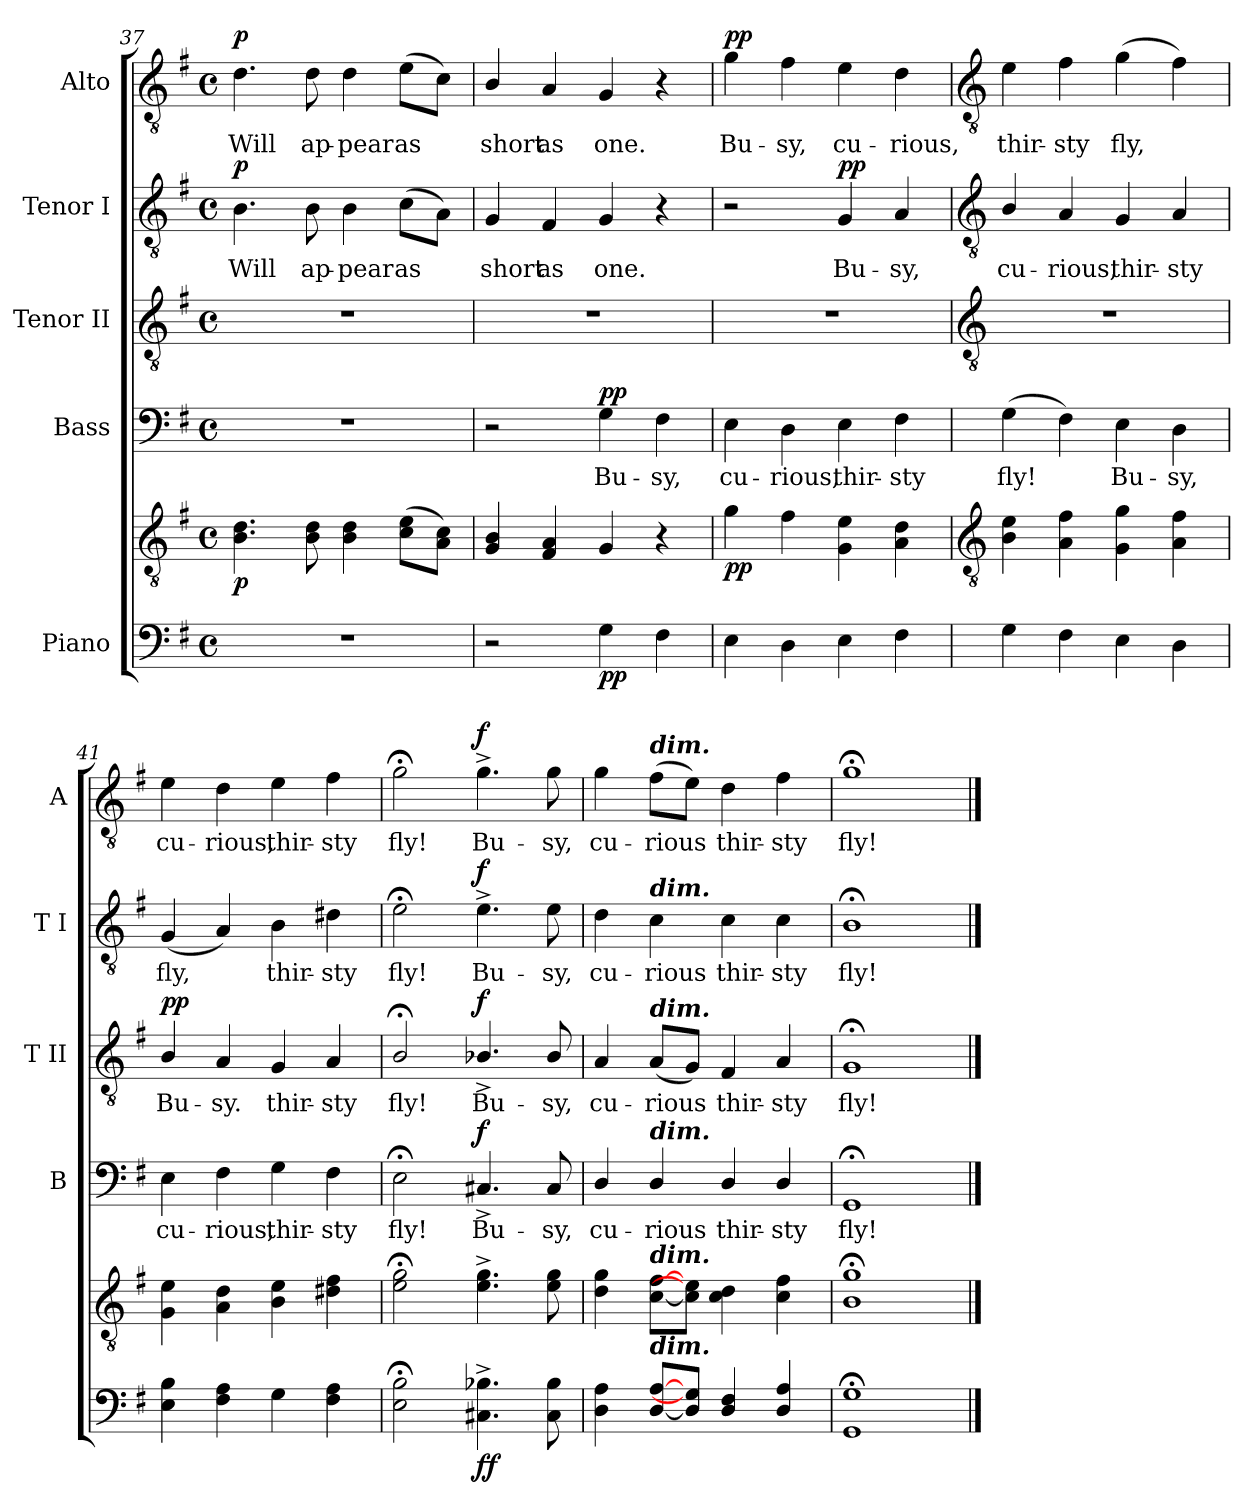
**kern	**kern	**dynam	**kern	**text	**dynam	**kern	**text	**dynam	**kern	**text	**dynam	**kern	**text	**dynam
*part5	*part5	*part5	*part4	*part4	*part4	*part3	*part3	*part3	*part2	*part2	*part2	*part1	*part1	*part1
*staff6	*staff5	*staff5/6	*staff4	*staff4	*staff4	*staff3	*staff3	*staff3	*staff2	*staff2	*staff2	*staff1	*staff1	*staff1
*I"Piano	*	*	*I"Bass	*	*	*I"Tenor II	*	*	*I"Tenor I	*	*	*I"Alto	*	*
*	*	*	*I'B	*	*	*I'T II	*	*	*I'T I	*	*	*I'A	*	*
*clefF4	*clefGv2	*	*clefF4	*	*	*clefGv2	*	*	*clefGv2	*	*	*clefGv2	*	*
*k[f#]	*k[f#]	*	*k[f#]	*	*	*k[f#]	*	*	*k[f#]	*	*	*k[f#]	*	*
*G:	*G:	*	*G:	*	*	*G:	*	*	*G:	*	*	*G:	*	*
*M4/4	*M4/4	*	*M4/4	*	*	*M4/4	*	*	*M4/4	*	*	*M4/4	*	*
*met(c)	*met(c)	*	*met(c)	*	*	*met(c)	*	*	*met(c)	*	*	*met(c)	*	*
=37	=37	=37	=37	=37	=37	=37	=37	=37	=37	=37	=37	=37	=37	=37
!	!	!LO:DY:b	!	!	!	!	!	!	!	!LO:LY:b	!LO:DY:b	!	!LO:LY:b	!LO:DY:b
1r	4.B 4.d	p	1r	.	.	1r	.	.	4.B	Will	p	4.d	Will	p
!	!	!	!	!	!	!	!	!	!	!LO:LY:b	!	!	!LO:LY:b	!
.	8B 8d	.	.	.	.	.	.	.	8B	ap-	.	8d	ap-	.
!	!	!	!	!	!	!	!	!	!	!LO:LY:b	!	!	!LO:LY:b	!
.	4B 4d	.	.	.	.	.	.	.	4B	-pear	.	4d	-pear	.
!	!	!	!	!	!	!	!	!	!	!LO:LY:b	!	!	!LO:LY:b	!
.	(>8c 8eL	.	.	.	.	.	.	.	(>8cL	as	.	(>8eL	as	.
.	8A 8cJ)	.	.	.	.	.	.	.	8AJ)	.	.	8cJ)	.	.
=38	=38	=38	=38	=38	=38	=38	=38	=38	=38	=38	=38	=38	=38	=38
!	!	!	!	!	!	!	!	!	!	!LO:LY:b	!	!	!LO:LY:b	!
2r	4G/ 4B/	.	2r	.	.	1r	.	.	4G	short	.	4B/	short	.
!	!	!	!	!	!	!	!	!	!	!LO:LY:b	!	!	!LO:LY:b	!
.	4F# 4A	.	.	.	.	.	.	.	4F#	as	.	4A	as	.
!	!	!LO:DY:b=2	!	!LO:LY:b	!LO:DY:b	!	!	!	!	!LO:LY:b	!	!	!LO:LY:b	!
4G	4G	pp	4G	Bu-	pp	.	.	.	4G	one.	.	4G	one.	.
!	!	!	!	!LO:LY:b	!	!	!	!	!	!	!	!	!	!
4F#	4r	.	4F#	-sy,	.	.	.	.	4r	.	.	4r	.	.
=39	=39	=39	=39	=39	=39	=39	=39	=39	=39	=39	=39	=39	=39	=39
!	!	!LO:DY:b	!	!LO:LY:b	!	!	!	!	!	!	!	!	!LO:LY:b	!LO:DY:b
4E	4g	pp	4E	cu-	.	1r	.	.	2r	.	.	4g	Bu-	pp
!	!	!	!	!LO:LY:b	!	!	!	!	!	!	!	!	!LO:LY:b	!
4D	4f#	.	4D	-rious,	.	.	.	.	.	.	.	4f#	-sy,	.
!	!	!	!	!LO:LY:b	!	!	!	!	!	!LO:LY:b	!LO:DY:b	!	!LO:LY:b	!
4E	4G 4e	.	4E	thir-	.	.	.	.	4G	Bu-	pp	4e	cu-	.
!	!	!	!	!LO:LY:b	!	!	!	!	!	!LO:LY:b	!	!	!LO:LY:b	!
4F#	4A 4d	.	4F#	-sty	.	.	.	.	4A	-sy,	.	4d	-rious,	.
!!LO:LB:g=z
=40	=40	=40	=40	=40	=40	=40	=40	=40	=40	=40	=40	=40	=40	=40
*	*clefGv2	*	*	*	*	*clefGv2	*	*	*clefGv2	*	*	*clefGv2	*	*
!	!	!	!	!LO:LY:b	!	!	!	!	!	!LO:LY:b	!	!	!LO:LY:b	!
4G	4B 4e	.	(>4G	fly!	.	1r	.	.	4B/	cu-	.	4e	thir-	.
!	!	!	!	!	!	!	!	!	!	!LO:LY:b	!	!	!LO:LY:b	!
4F#	4A 4f#	.	4F#)	.	.	.	.	.	4A	-rious,	.	4f#	-sty	.
!	!	!	!	!LO:LY:b	!	!	!	!	!	!LO:LY:b	!	!	!LO:LY:b	!
4E	4G 4g	.	4E	Bu-	.	.	.	.	4G	thir-	.	(>4g	fly,	.
!	!	!	!	!LO:LY:b	!	!	!	!	!	!LO:LY:b	!	!	!	!
4D	4A 4f#	.	4D	-sy,	.	.	.	.	4A	-sty	.	4f#)	.	.
=41	=41	=41	=41	=41	=41	=41	=41	=41	=41	=41	=41	=41	=41	=41
!	!	!	!	!LO:LY:b	!	!	!LO:LY:b	!LO:DY:b	!	!LO:LY:b	!	!	!LO:LY:b	!
4E 4B	4G 4e	.	4E	cu-	.	4B/	Bu-	pp	(<4G	fly,	.	4e	cu-	.
!	!	!	!	!LO:LY:b	!	!	!LO:LY:b	!	!	!	!	!	!LO:LY:b	!
4F# 4A	4A 4d	.	4F#	-rious,	.	4A	-sy.	.	4A)	.	.	4d	-rious,	.
!	!	!	!	!LO:LY:b	!	!	!LO:LY:b	!	!	!LO:LY:b	!	!	!LO:LY:b	!
4G	4B 4e	.	4G	thir-	.	4G	thir-	.	4B	thir-	.	4e	thir-	.
!	!	!	!	!LO:LY:b	!	!	!LO:LY:b	!	!	!LO:LY:b	!	!	!LO:LY:b	!
4F# 4A	4d#X 4f#	.	4F#	-sty	.	4A	-sty	.	4d#X	-sty	.	4f#	-sty	.
=42	=42	=42	=42	=42	=42	=42	=42	=42	=42	=42	=42	=42	=42	=42
!	!	!	!	!LO:LY:b	!	!	!LO:LY:b	!	!	!LO:LY:b	!	!	!LO:LY:b	!
2E;< 2B;<	2e;< 2g;<	.	2E;<	fly!	.	2B;</	fly!	.	2e;<	fly!	.	2g;<	fly!	.
!	!	!LO:DY:b=2	!	!LO:LY:b	!	!	!LO:LY:b	!	!	!LO:LY:b	!	!	!LO:LY:b	!
!	!	!LO:DY:n=1:b	!	!	!LO:DY:b	!	!	!LO:DY:b	!	!	!LO:DY:b	!	!	!LO:DY:b
4.C#X^ 4.B-X^	4.e^ 4.g^	f f	4.C#X^	Bu-	f	4.B-X^/	Bu-	f	4.e^	Bu-	f	4.g^	Bu-	f
!	!	!	!	!LO:LY:b	!	!	!LO:LY:b	!	!	!LO:LY:b	!	!	!LO:LY:b	!
8C# 8B-	8e 8g	.	8C#	-sy,	.	8B-/	-sy,	.	8e	-sy,	.	8g	-sy,	.
=43	=43	=43	=43	=43	=43	=43	=43	=43	=43	=43	=43	=43	=43	=43
!	!	!	!	!LO:LY:b	!	!	!LO:LY:b	!	!	!LO:LY:b	!	!	!LO:LY:b	!
4D\ 4A\	4d 4g	.	4D/	cu-	.	4A	cu-	.	4d	cu-	.	4g	cu-	.
!	!	!	!	!	!	!	!	!	!	!	!	!LO:TX:a:Bi:t=dim.	!	!
!	!	!	!	!	!	!	!	!	!LO:TX:a:Bi:t=dim.	!	!	!	!	!
!	!	!	!	!	!	!LO:TX:a:Bi:t=dim.	!	!	!	!	!	!	!	!
!	!	!	!LO:TX:a:Bi:t=dim.	!	!	!	!	!	!	!	!	!	!	!
!	!LO:TX:a:Bi:t=dim.	!	!	!	!	!	!	!	!	!	!	!	!	!
!LO:TX:a:Bi:t=dim.	!	!	!	!	!	!	!	!	!	!	!	!	!	!
!	!	!	!	!LO:LY:b	!	!	!LO:LY:b	!	!	!LO:LY:b	!	!	!LO:LY:b	!
[8D/ [8A/L	[8c [8f#L	.	4D/	-rious	.	(<8AL	-rious	.	4c	-rious	.	(>8f#L	-rious	.
8D] 8G]J	8c] 8e]J	.	.	.	.	8GJ)	.	.	.	.	.	8eJ)	.	.
!	!	!	!	!LO:LY:b	!	!	!LO:LY:b	!	!	!LO:LY:b	!	!	!LO:LY:b	!
4D/ 4F#/	4c 4d	.	4D/	thir-	.	4F#	thir-	.	4c	thir-	.	4d	thir-	.
!	!	!	!	!LO:LY:b	!	!	!LO:LY:b	!	!	!LO:LY:b	!	!	!LO:LY:b	!
4D/ 4A/	4c 4f#	.	4D/	-sty	.	4A	-sty	.	4c	-sty	.	4f#	-sty	.
=44	=44	=44	=44	=44	=44	=44	=44	=44	=44	=44	=44	=44	=44	=44
!	!	!	!	!LO:LY:b	!	!	!LO:LY:b	!	!	!LO:LY:b	!	!	!LO:LY:b	!
1GG;< 1G;<	1B;< 1g;<	.	1GG;<	fly!	.	1G;<	fly!	.	1B;<	fly!	.	1g;<	fly!	.
==	==	==	==	==	==	==	==	==	==	==	==	==	==	==
*-	*-	*-	*-	*-	*-	*-	*-	*-	*-	*-	*-	*-	*-	*-
